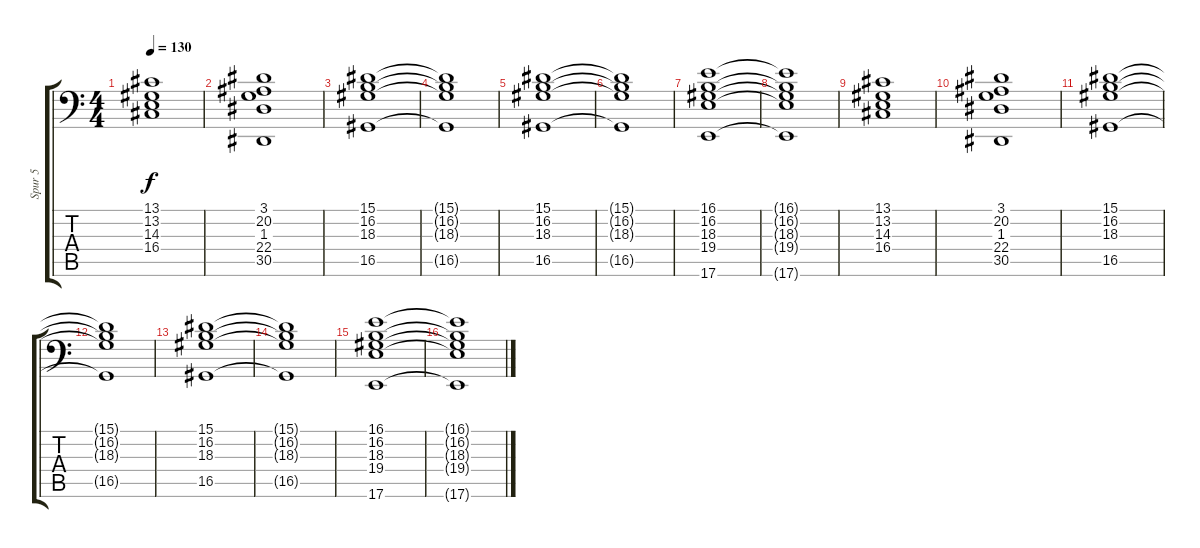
\track ("Spur 5" "Spur 5") {instrument choiraahs}
\staff {score tabs}
\tuning (C3 G2 D2 A1 E1 B0) {hide}
\ts (4 4)
\tempo 130
\clef f4
\ks c
(13.1 13.2 14.3 16.4).1{dy f} |
(3.1 20.2 1.3 22.4 30.5).1 |
(15.1 16.2 18.3 16.5).1 |
(15.1{t} 16.2{t} 18.3{t} 16.5{t}).1 |
(15.1 16.2 18.3 16.5).1 |
(15.1{t} 16.2{t} 18.3{t} 16.5{t}).1 |
(16.1 16.2 18.3 19.4 17.6).1 |
(16.1{t} 16.2{t} 18.3{t} 19.4{t} 17.6{t}).1 |
(13.1 13.2 14.3 16.4).1 |
(3.1 20.2 1.3 22.4 30.5).1 |
(15.1 16.2 18.3 16.5).1 |
(15.1{t} 16.2{t} 18.3{t} 16.5{t}).1 |
(15.1 16.2 18.3 16.5).1 |
(15.1{t} 16.2{t} 18.3{t} 16.5{t}).1 |
(16.1 16.2 18.3 19.4 17.6).1 |
(16.1{t} 16.2{t} 18.3{t} 19.4{t} 17.6{t}).1
